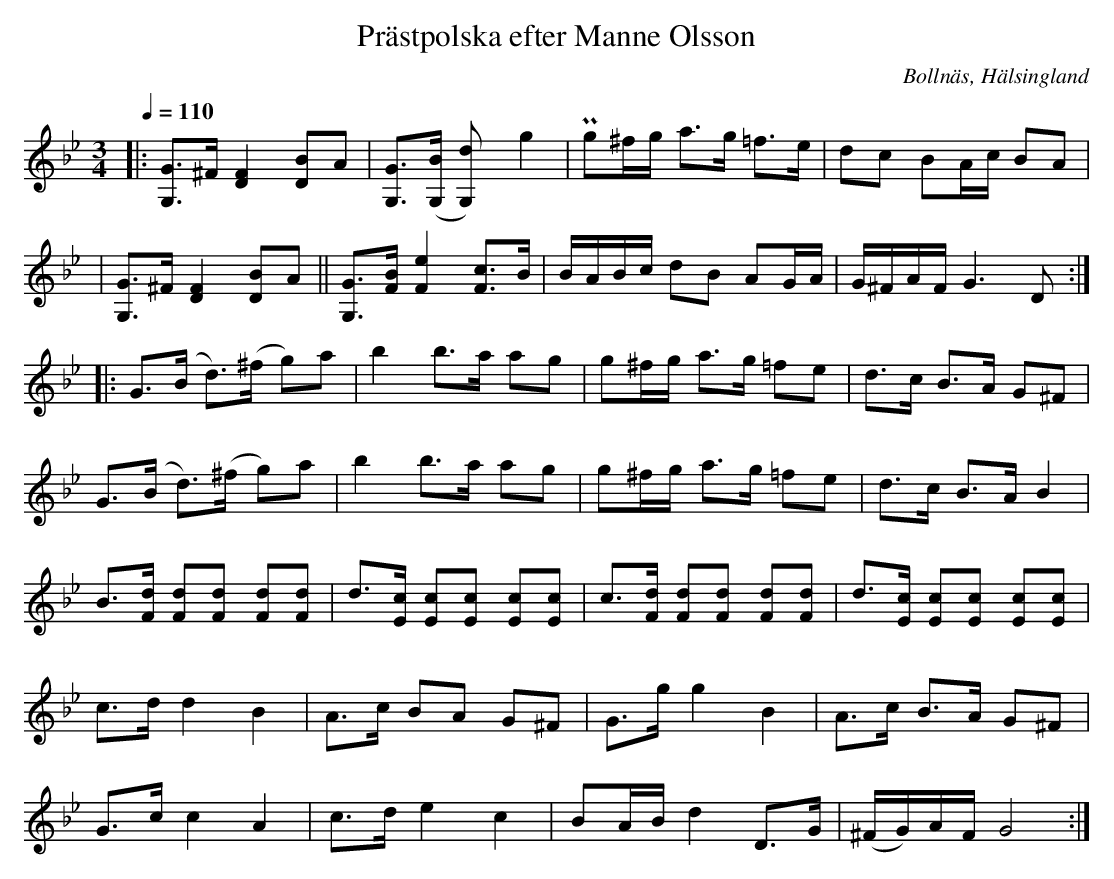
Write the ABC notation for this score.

X:1
T:Prästpolska efter Manne Olsson
O:Bollnäs, Hälsingland
M:3/4
L:1/8
Q:1/4=110
K:Gm
|:[G G,]>^F [F2 D2] [D B]A| [G G,]>([B G,]   [d2 G,]) g2| Pg^f/g/ a>g =f>e | dc   BA/c/ BA  |
|[G G,]>^F [F2 D2] [D B]A|| [G G,]>[F B]     [F2 e2]       [F c]>B|B/A/B/c/  dB AG/A/  | G/^F/A/F/ G3 D  ::
G>(B   d>)(^f   g)a        | b2     b>a      ag         | g^f/g/ a>g =fe | d>c         B>A G^F  |
G>(B   d>)(^f   g)a        | b2     b>a      ag         | g^f/g/ a>g =fe | d>c         B>A B2   |
B>[Fd] [Fd][Fd] [Fd][Fd] | d>[Ec] [Ec][Ec] [Ec][Ec] | \
c>[Fd] [Fd][Fd] [Fd][Fd] | d>[Ec] [Ec][Ec] [Ec][Ec] |
c>d    d2       B2           | A>c    BA       G^F       | G>g    g2 B2     | A>c         B>A G^F  |
G>c    c2       A2           | c>d    e2       c2        | BA/B/  d2 D>G   | (^F/G/)A/F/ G4      :|
